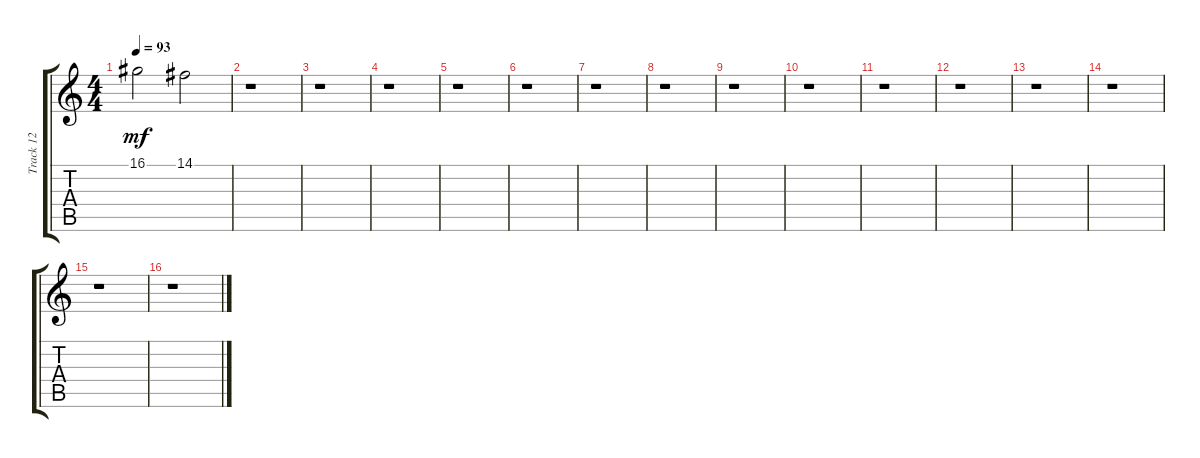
\track ("Track 12" "Track 12") {instrument ocarina}
\staff {score tabs}
\tuning (E4 B3 G3 D3 A2 E2) {hide}
\ts (4 4)
\tempo 93
\clef g2
\ks c
16.1.2{dy mf balance 1} 14.1.2{balance 8} |
r.1 |
r.1 |
r.1 |
r.1 |
r.1 |
r.1 |
r.1 |
r.1 |
r.1 |
r.1 |
r.1 |
r.1 |
r.1 |
r.1 |
r.1
